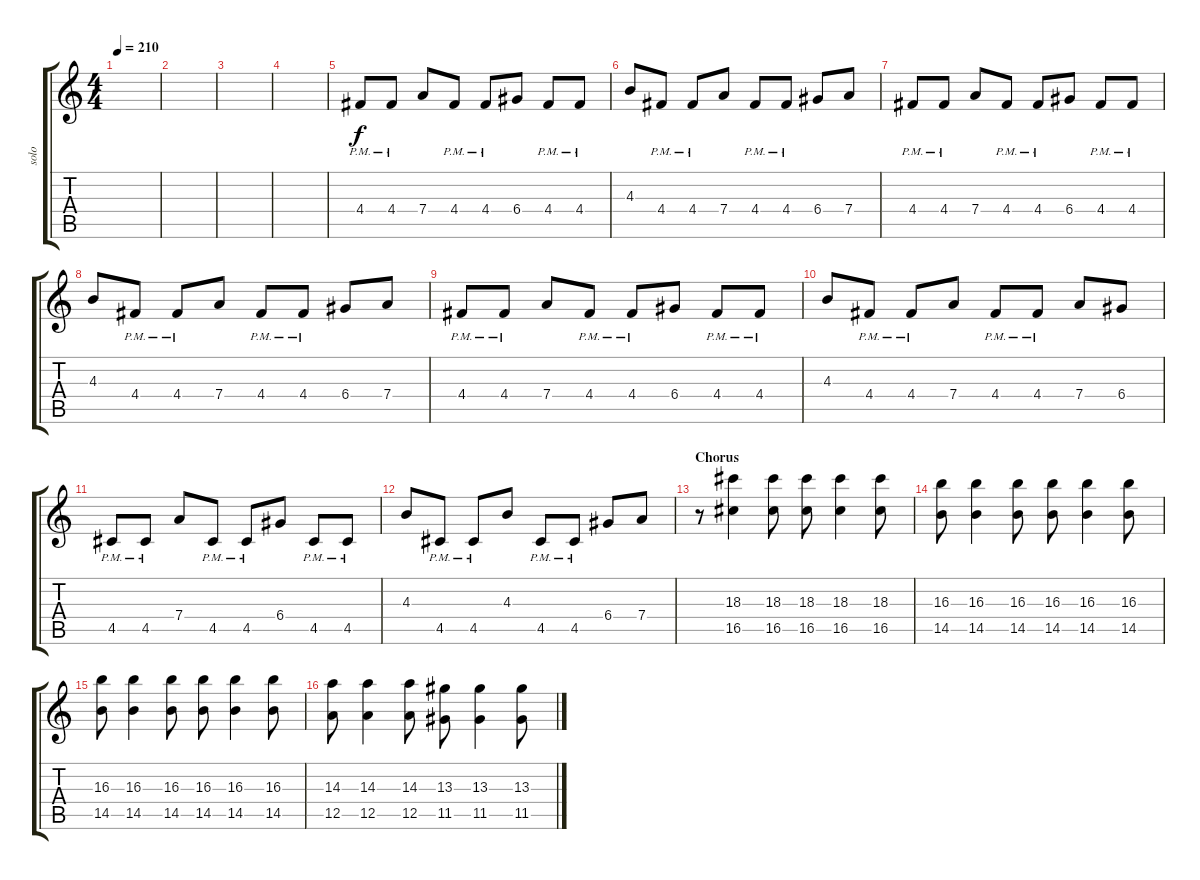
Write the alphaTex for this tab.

\track ("solo" "solo") {instrument distortionguitar}
\staff {score tabs}
\tuning (E4 B3 G3 D3 A2 E2) {hide}
\ts (4 4)
\tempo 210
\clef g2
\ks c
|
|
|
|
\section ("" "")
4.4{pm}.8 4.4{pm}.8 7.4.8 4.4{pm}.8 4.4{pm}.8 6.4.8 4.4{pm}.8 4.4{pm}.8 |
4.3.8 4.4{pm}.8 4.4{pm}.8 7.4.8 4.4{pm}.8 4.4{pm}.8 6.4.8 7.4.8 |
4.4{pm}.8 4.4{pm}.8 7.4.8 4.4{pm}.8 4.4{pm}.8 6.4.8 4.4{pm}.8 4.4{pm}.8 |
4.3.8 4.4{pm}.8 4.4{pm}.8 7.4.8 4.4{pm}.8 4.4{pm}.8 6.4.8 7.4.8 |
4.4{pm}.8 4.4{pm}.8 7.4.8 4.4{pm}.8 4.4{pm}.8 6.4.8 4.4{pm}.8 4.4{pm}.8 |
4.3.8 4.4{pm}.8 4.4{pm}.8 7.4.8 4.4{pm}.8 4.4{pm}.8 7.4.8 6.4.8 |
4.5{pm}.8 4.5{pm}.8 7.4.8 4.5{pm}.8 4.5{pm}.8 6.4.8 4.5{pm}.8 4.5{pm}.8 |
4.3.8 4.5{pm}.8 4.5{pm}.8 4.3.8 4.5{pm}.8 4.5{pm}.8 6.4.8 7.4.8 |
\section ("" "Chorus")
r.8 (18.3 16.5).4 (18.3 16.5).8 (18.3 16.5).8 (18.3 16.5).4 (18.3 16.5).8 |
(16.3 14.5).8 (16.3 14.5).4 (16.3 14.5).8 (16.3 14.5).8 (16.3 14.5).4 (16.3 14.5).8 |
(16.3 14.5).8 (16.3 14.5).4 (16.3 14.5).8 (16.3 14.5).8 (16.3 14.5).4 (16.3 14.5).8 |
(14.3 12.5).8 (14.3 12.5).4 (14.3 12.5).8 (13.3 11.5).8 (13.3 11.5).4 (13.3 11.5).8
